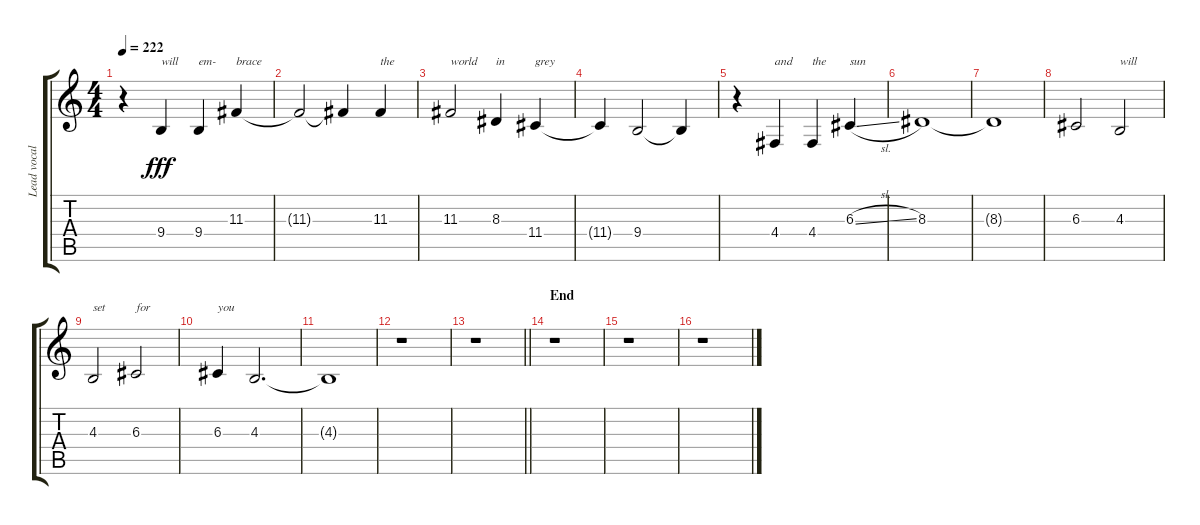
\track ("Lead vocals" "Lead vocal") {instrument oboe}
\staff {score tabs}
\tuning (E4 B3 G3 D3 A2 E2) {hide}
\ts (4 4)
\tempo 222
\clef g2
\ks c
r.4{dy fff} 9.4.4{txt "will"} 9.4.4{txt "em-"} 11.3.4{txt "brace"} |
11.3{t}.2 11.3{t}.4 11.3.4{txt "the"} |
11.3.2{txt "world"} 8.3.4{txt "in"} 11.4.4{txt "grey"} |
11.4{t}.4 9.4.2 9.4{t}.4 |
r.4 4.4.4{txt "and"} 4.4.4{txt "the"} 6.3{sl}.4{txt "sun"} |
8.3.1 |
8.3{t}.1 |
6.3.2 4.3.2{txt "will"} |
4.3.2{txt "set"} 6.3.2{txt "for"} |
6.3.4{txt "you"} 4.3.2{d} |
4.3{t}.1 |
r.1 |
\barLineRight lightlight
r.1 |
\section ("" "End")
r.1 |
r.1 |
r.1
